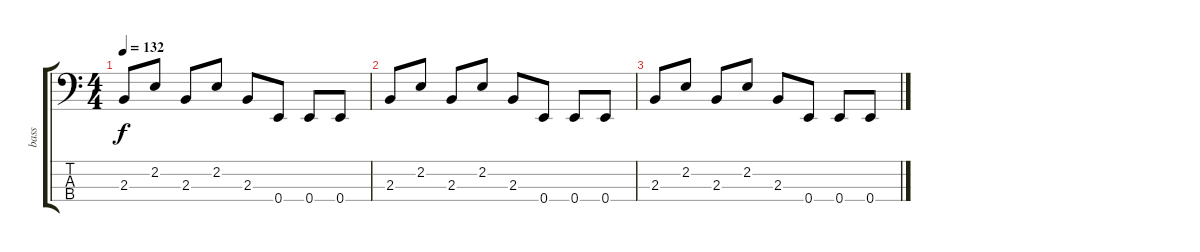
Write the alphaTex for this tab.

\track ("bass" "bass") {instrument electricbassfinger}
\staff {score tabs}
\tuning (G2 D2 A1 E1) {hide}
\ts (4 4)
\tempo 132
\clef f4
\ks c
2.3.8{dy f} 2.2.8 2.3.8 2.2.8 2.3.8 0.4.8 0.4.8 0.4.8 |
2.3.8 2.2.8 2.3.8 2.2.8 2.3.8 0.4.8 0.4.8 0.4.8 |
2.3.8 2.2.8 2.3.8 2.2.8 2.3.8 0.4.8 0.4.8 0.4.8
